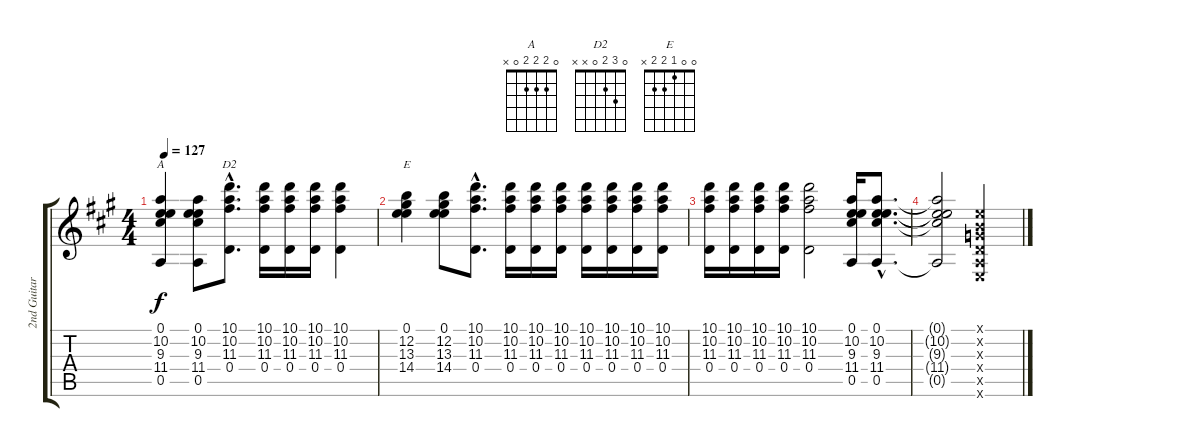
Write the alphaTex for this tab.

\track ("2nd Guitar" "2nd Guitar") {instrument acousticguitarnylon}
\staff {score tabs}
\tuning (E4 B3 G3 D3 A2 E2) {hide}
\chord ("A" 0 2 2 2 0 x)
\chord ("D2" 0 3 2 0 x x)
\chord ("E" 0 0 1 2 2 x)
\ts (4 4)
\tempo 127
\clef g2
\ks a
(0.1 10.2 9.3 11.4 0.5).4{ch "A" dy f} (0.1 10.2 9.3 11.4 0.5).8 (10.1{hac} 10.2{hac} 11.3{hac} 0.4{hac}).8{d ch "D2"} (10.1 10.2 11.3 0.4).16 (10.1 10.2 11.3 0.4).16 (10.1 10.2 11.3 0.4).16 (10.1 10.2 11.3 0.4).4 |
(0.1 12.2 13.3 14.4).4{ch "E"} (0.1 12.2 13.3 14.4).8 (10.1{hac} 10.2{hac} 11.3{hac} 0.4{hac}).8{d} (10.1 10.2 11.3 0.4).16 (10.1 10.2 11.3 0.4).16 (10.1 10.2 11.3 0.4).16 (10.1 10.2 11.3 0.4).16 (10.1 10.2 11.3 0.4).16 (10.1 10.2 11.3 0.4).16 (10.1 10.2 11.3 0.4).16 |
(10.1 10.2 11.3 0.4).16 (10.1 10.2 11.3 0.4).16 (10.1 10.2 11.3 0.4).16 (10.1 10.2 11.3 0.4).16 (10.1 10.2 11.3 0.4).2 (0.1 10.2 9.3 11.4 0.5).16 (0.1{hac} 10.2{hac} 9.3{hac} 11.4{hac} 0.5{hac}).8{d} |
(0.1{t} 10.2{t} 9.3{t} 11.4{t} 0.5{t}).2 (0.1{x} 0.2{x} 0.3{x} 0.4{x} 0.5{x} 0.6{x}).2
